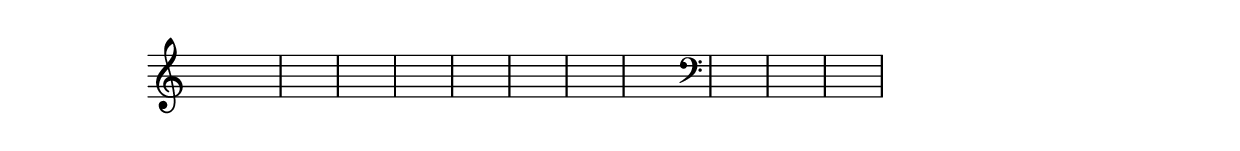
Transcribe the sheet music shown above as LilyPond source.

\version "2.14.2"

%%\header { texidoc="1 - armadura"}

\relative c'' {
  \override Staff.TimeSignature #'transparent = ##t
  \override Score.BarNumber #'transparent = ##t
  \override Score.RehearsalMark #'font-size = #-2

  %% CLARINETE
  \tag #'cl {
    \key c \major
    s1
  }
  %% FLAUTA
  \tag #'fl {
    \key c \major
    s
  }
  %% OBOÉ
  \tag #'ob {
    \key c \major
    s
  }
  %% SAX ALTO
  \tag #'saxa {
    \key c \major
    s
  }
  %% SAX TENOR
  \tag #'saxt {
    \key c \major
    s
  }
  %% SAX GENES
  \tag #'saxg {
    \key c \major
    s
  }
  %% TROMPETE
  \tag #'tpt {
    \key c \major
    s
  }
  %% TROMPA
  \tag #'tpa {
    \key c \major
    s
  }
  %% TROMBONE

  \tag #'tbn {
    \clef bass
    \key c \major
    s
  }
  %% TUBA MIB
  \tag #'tbamib {
    \clef bass
    \key c \major
    s
  }
  %% TUBA SIB
  \tag #'tbasib {
    \clef bass
    \key c \major
    s
  }

  %% END DOCUMENT
}
